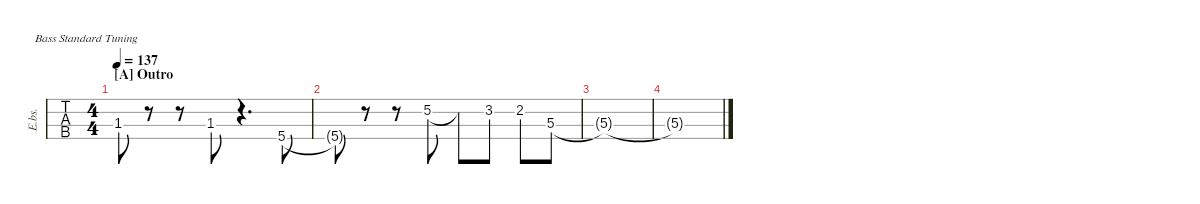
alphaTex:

\defaultSystemsLayout 4
\hideDynamics
\bracketExtendMode nobrackets
\track ("Bass" "E.bs.") {defaultSystemsLayout 4 instrument acousticbass}
\staff {tabs}
\tuning (G2 D2 A1 E1)
\ts (4 4)
\section ("A" "Outro")
\tempo 137
\clef f4
\ks f
1.3{acc b}.8{dy mf} r.8 r.8 1.3{acc b}.8 r.4{d} 5.4{acc forcenatural}.8 |
5.4{t acc forcenatural}.8 r.8 r.8 5.2{acc forcenatural}.8 5.2{t acc forcenatural}.8 3.2{acc forcenatural}.8 2.2{acc forcenatural}.8 5.3{acc forcenatural}.8 |
5.3{t acc forcenatural}.1 |
5.3{t acc forcenatural}.1
